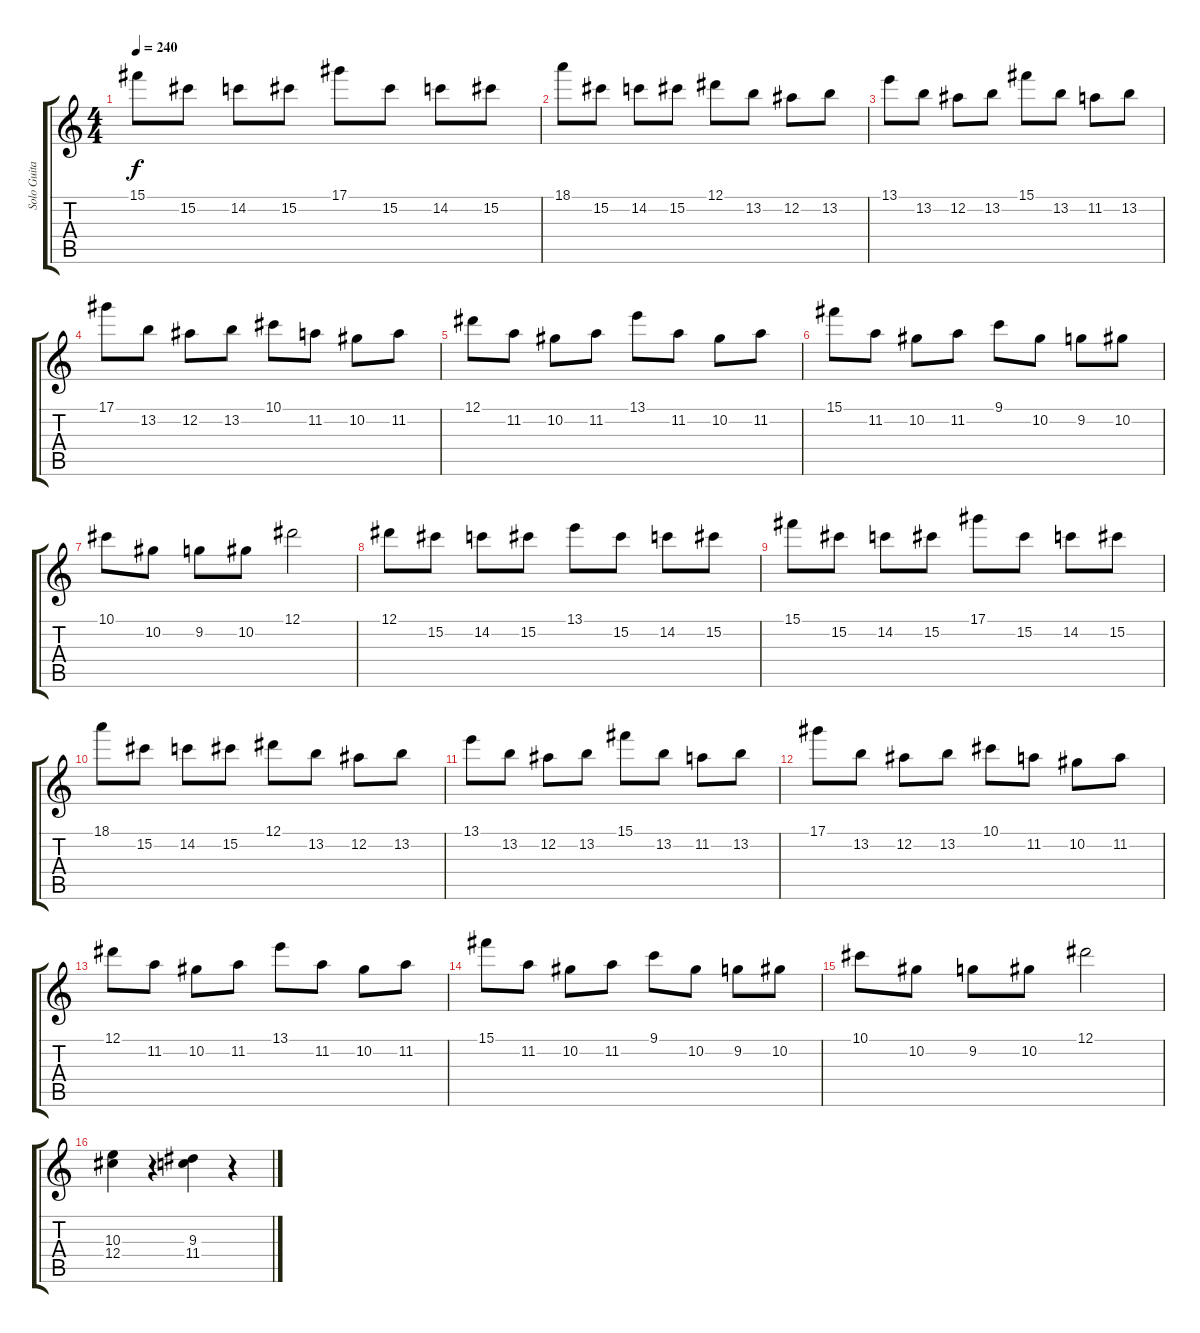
\track ("Solo Guitar" "Solo Guita") {instrument distortionguitar}
\staff {score tabs}
\tuning (Eb4 Bb3 Gb3 Db3 Ab2 Eb2) {hide}
\ts (4 4)
\tempo 240
\clef g2
\ks c
15.1.8{dy f} 15.2.8 14.2.8 15.2.8 17.1.8 15.2.8 14.2.8 15.2.8 |
18.1.8 15.2.8 14.2.8 15.2.8 12.1.8 13.2.8 12.2.8 13.2.8 |
13.1.8 13.2.8 12.2.8 13.2.8 15.1.8 13.2.8 11.2.8 13.2.8 |
17.1.8 13.2.8 12.2.8 13.2.8 10.1.8 11.2.8 10.2.8 11.2.8 |
12.1.8 11.2.8 10.2.8 11.2.8 13.1.8 11.2.8 10.2.8 11.2.8 |
15.1.8 11.2.8 10.2.8 11.2.8 9.1.8 10.2.8 9.2.8 10.2.8 |
10.1.8 10.2.8 9.2.8 10.2.8 12.1.2 |
12.1.8 15.2.8 14.2.8 15.2.8 13.1.8 15.2.8 14.2.8 15.2.8 |
15.1.8 15.2.8 14.2.8 15.2.8 17.1.8 15.2.8 14.2.8 15.2.8 |
18.1.8 15.2.8 14.2.8 15.2.8 12.1.8 13.2.8 12.2.8 13.2.8 |
13.1.8 13.2.8 12.2.8 13.2.8 15.1.8 13.2.8 11.2.8 13.2.8 |
17.1.8 13.2.8 12.2.8 13.2.8 10.1.8 11.2.8 10.2.8 11.2.8 |
12.1.8 11.2.8 10.2.8 11.2.8 13.1.8 11.2.8 10.2.8 11.2.8 |
15.1.8 11.2.8 10.2.8 11.2.8 9.1.8 10.2.8 9.2.8 10.2.8 |
10.1.8 10.2.8 9.2.8 10.2.8 12.1.2 |
(10.3 12.4).4 r.4 (9.3 11.4).4 r.4
